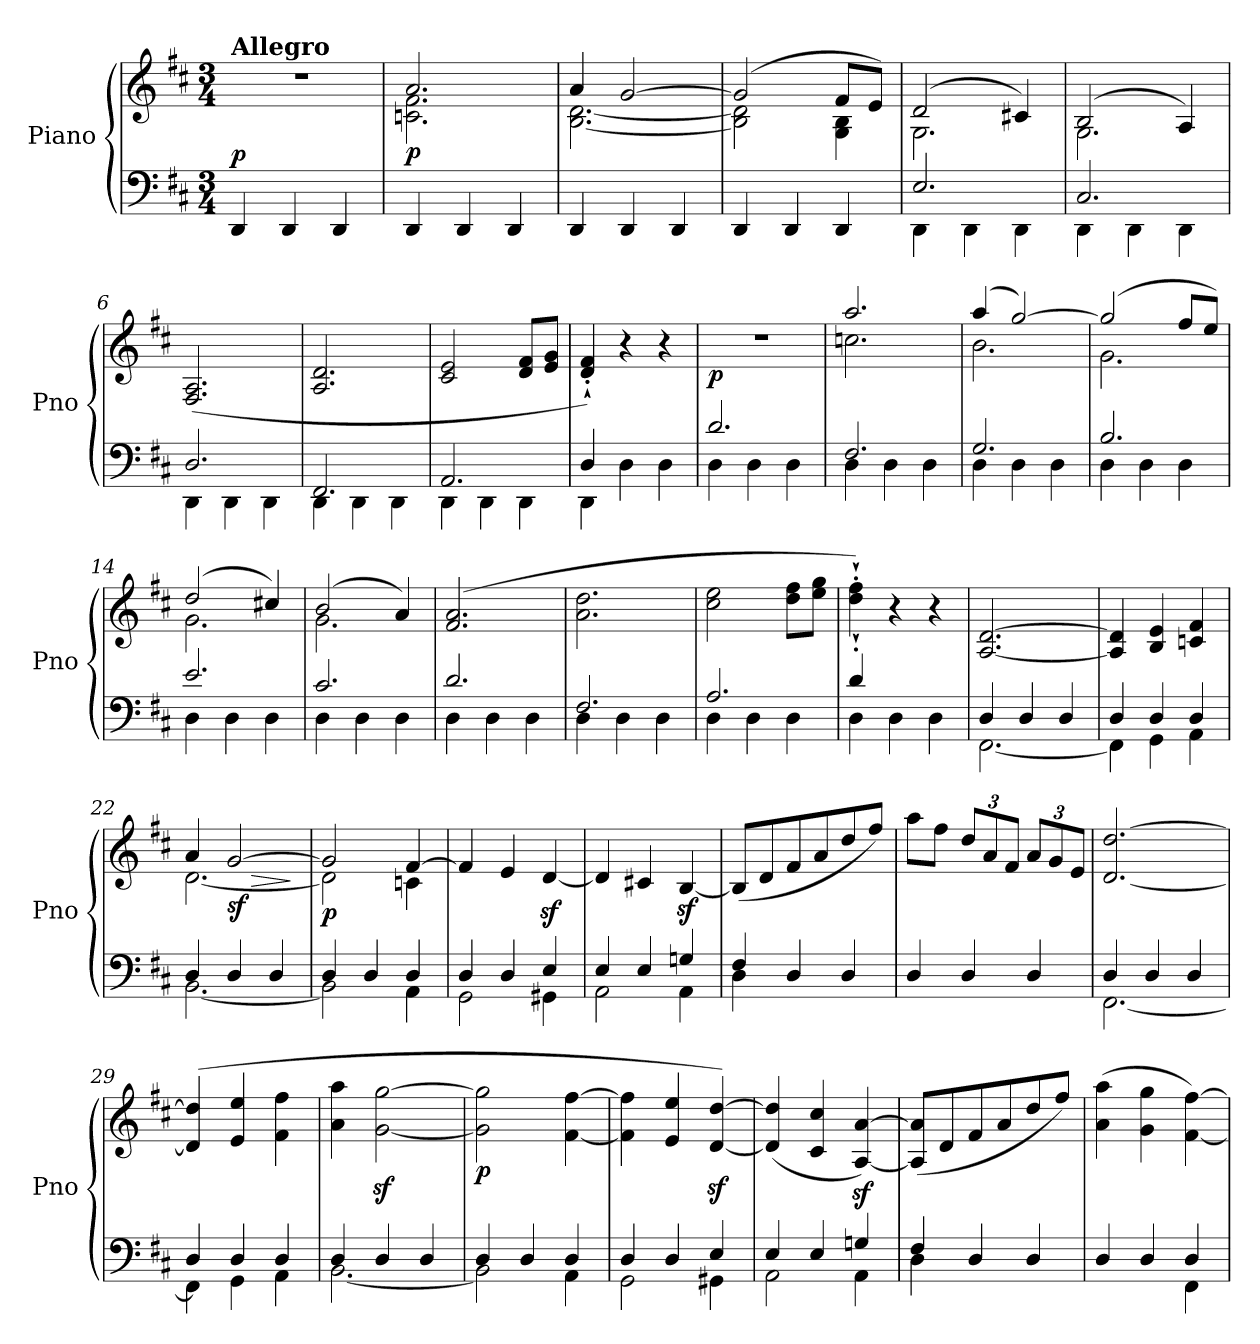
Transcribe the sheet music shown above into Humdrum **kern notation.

**kern	**kern	**dynam
*part1	*part1	*part1
*staff2	*staff1	*staff1/2
*I"Piano	*	*
*I'Pno	*	*
*clefF4	*clefG2	*
*k[f#c#]	*k[f#c#]	*
*M3/4	*M3/4	*
=	=	=
!	!LO:TX:a:B:t=Allegro	!
!	!	!LO:DY:a=2
4DD/	2.r	p
4DD/	.	.
4DD/	.	.
=1	=1	=1
*	*^	*
!	!	!	!LO:DY:b
4DD/	2.a/	2.cn\ 2.f#\	p
4DD/	.	.	.
4DD/	.	.	.
=2	=2	=2	=2
4DD/	4a/	[2.B\ [2.d\	.
4DD/	[2g/	.	.
4DD/	.	.	.
=3	=3	=3	=3
4DD/	(2g/]	2B\] 2d\]	.
4DD/	.	.	.
4DD/	8f#/L	4G\ 4B\	.
.	8e/J)	.	.
=4	=4	=4	=4
*^	*	*	*
2.E/	4DD\	(2d/	2.G\	.
.	4DD\	.	.	.
.	4DD\	4c#X/)	.	.
=5	=5	=5	=5	=5
2.C#/	4DD\	(2B/	2.G\	.
.	4DD\	.	.	.
.	4DD\	4A/)	.	.
*	*	*v	*v	*
=6	=6	=6	=6
2.D/	4DD\	(2.F#/ 2.A/	.
.	4DD\	.	.
.	4DD\	.	.
=7	=7	=7	=7
2.FF#/	4DD\	2.A/ 2.d/	.
.	4DD\	.	.
.	4DD\	.	.
!!LO:LB:g=z
=8	=8	=8	=8
2.AA/	4DD\	2c#/ 2e/	.
.	4DD\	.	.
.	4DD\	8d/ 8f#/L	.
.	.	8e/ 8g/J	.
=9	=9	=9	=9
4D/	4DD\	4d/`' 4f#/`')	.
4D\	2ryy	4r	.
4D\	.	4r	.
!!LO:LB:g=z
=10	=10	=10	=10
!	!	!	!LO:DY:b
2.d/	4D\	2.r	p
.	4D\	.	.
.	4D\	.	.
=11	=11	=11	=11
*	*	*^	*
2.F#/	4D\	2.aa/	2.ccn\	.
.	4D\	.	.	.
.	4D\	.	.	.
=12	=12	=12	=12	=12
2.G/	4D\	(4aa/	2.b\	.
.	4D\	[2gg/)	.	.
.	4D\	.	.	.
=13	=13	=13	=13	=13
2.B/	4D\	(2gg/]	2.g\	.
.	4D\	.	.	.
.	4D\	8ff#/L	.	.
.	.	8ee/J)	.	.
=14	=14	=14	=14	=14
2.e/	4D\	(2dd/	2.g\	.
.	4D\	.	.	.
.	4D\	4cc#X/)	.	.
=15	=15	=15	=15	=15
2.c#/	4D\	(2b/	2.g\	.
.	4D\	.	.	.
.	4D\	4a/)	.	.
*	*	*v	*v	*
=16	=16	=16	=16
2.d/	4D\	(2.f#/ 2.a/	.
.	4D\	.	.
.	4D\	.	.
=17	=17	=17	=17
2.F#/	4D\	2.a\ 2.dd\	.
.	4D\	.	.
.	4D\	.	.
=18	=18	=18	=18
2.A/	4D\	2cc#\ 2ee\	.
.	4D\	.	.
.	4D\	8dd\ 8ff#\L	.
.	.	8ee\ 8gg\J	.
=19	=19	=19	=19
4d`'/	4D\	4dd\`' 4ff#\`')	.
4D\	2ryy	4r	.
4D\	.	4r	.
=20	=20	=20	=20
!	!	!	!LO:DY:a=2
4D/	[2.FF#\	[2.A/ [2.d/	other-dynamics
4D/	.	.	.
4D/	.	.	.
!!LO:LB:g=z
=21	=21	=21	=21
4D/	4FF#\]	4A/] 4d/]	.
4D/	4GG\	4B/ 4e/	.
4D/	4AA\	4cn/ 4f#/	.
=22	=22	=22	=22
*	*	*^	*
4D/	[2.BB\	4a/	[2.d\	.
!	!	!	!	!LO:HP:b
!	!	!	!	!LO:DY:n=1:b
4D/	.	[2g/	.	> sf
4D/	.	.	.	.
*v	*v	*	*	*
*	*v	*v	*
.	.	]
=23	=23	=23
*^	*^	*
!	!	!	!	!LO:DY:b
4D/	2BB\]	2g/]	2d\]	p
4D/	.	.	.	.
4D/	4AA\	[4f#/	4cn\	.
*	*	*v	*v	*
=24	=24	=24	=24
4D/	2GG\	4f#/]	.
4D/	.	4e/	.
4E/	4GG#X\	[4dz</	.
=25	=25	=25	=25
4E/	2AA\	4d/]	.
4E/	.	4c#X/	.
4Gn/	4AA\	[4Bz</	.
=26	=26	=26	=26
4F#/	4D\	(8B/L]	.
.	.	8d/	.
4D/	2ryy	8f#/	.
.	.	8a/	.
4D/	.	8dd/	.
.	.	8ff#/J)	.
*v	*v	*	*
=27	=27	=27
4D/	8aa\L	.
.	8ff#\J	.
*	*Xbrackettup	*
4D/	12dd/L	.
.	12a/	.
.	12f#/J	.
4D/	12a/L	.
.	12g/	.
.	12e/J	.
=28	=28	=28
*^	*	*
!	!	!	!LO:DY:b
4D/	[2.FF#\	[2.d/ [2.dd/	other-dynamics
4D/	.	.	.
4D/	.	.	.
=29	=29	=29	=29
4D/	4FF#\]	(4d/] 4dd/]	.
4D/	4GG\	4e/ 4ee/	.
4D/	4AA\	4f#\ 4ff#\	.
!!LO:LB:g=z
=30	=30	=30	=30
4D/	[2.BB\	4a\ 4aa\	.
4D/	.	[2g\z< [2gg\z<	.
4D/	.	.	.
!!LO:PB:g=z
=31	=31	=31	=31
!	!	!	!LO:DY:b
4D/	2BB\]	2g\] 2gg\]	p
4D/	.	.	.
4D/	4AA\	[4f#\ [4ff#\	.
=32	=32	=32	=32
4D/	2GG\	4f#\] 4ff#\]	.
4D/	.	4e/ 4ee/	.
4E/	4GG#X\	[4d/z< [4dd/z<)	.
=33	=33	=33	=33
4E/	2AA\	(>4d/] 4dd/]	.
4E/	.	4c#/ 4cc#/	.
4Gn/	4AA\	[4A/z< [4a/z<)	.
=34	=34	=34	=34
4F#/	4D\	(8A/] 8a/]L	.
.	.	8d/	.
4D/	2ryy	8f#/	.
.	.	8a/	.
4D/	.	8dd/	.
.	.	8ff#/J)	.
=35	=35	=35	=35
!	!	!	!LO:DY:b
4D/	2ryy	(4a\ 4aa\	other-dynamics
4D/	.	4g\ 4gg\	.
4D/	4FF#\	[4f#\ [4ff#\)	.
*v	*v	*	*
=	=	=
*-	*-	*-
